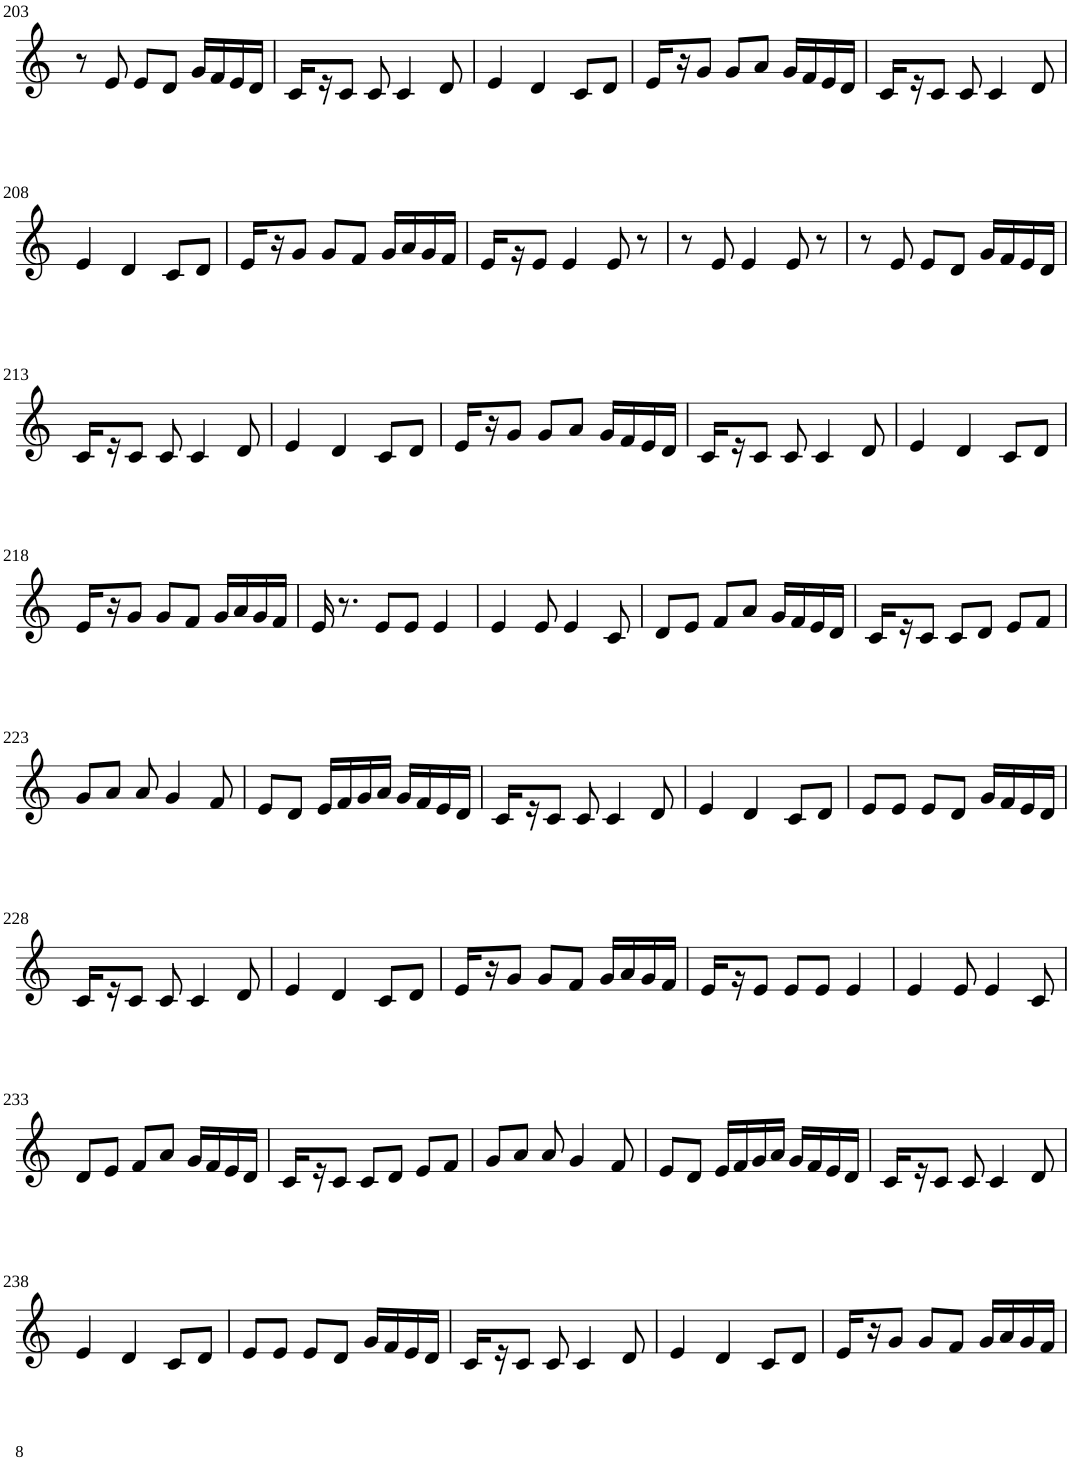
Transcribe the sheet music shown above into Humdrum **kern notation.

**kern
*part1
*staff1
*I"Violin
!!LO:PB:g=z
*clefG2
*k[]
*M3/4
=203
8r
8e/
8e/L
8d/J
16g/LL
16f/
16e/
16d/JJ
=204
16c/LL
16r
8c/J
8c/
4c/
8d/
=205
4e/
4d/
8c/L
8d/J
=206
16e/LL
16r
8g/J
8g/L
8a/J
16g/LL
16f/
16e/
16d/JJ
=207
16c/LL
16r
8c/J
8c/
4c/
8d/
!!LO:LB:g=z
=208
4e/
4d/
8c/L
8d/J
=209
16e/LL
16r
8g/J
8g/L
8f/J
16g/LL
16a/
16g/
16f/JJ
=210
16e/LL
16r
8e/J
4e/
8e/
8r
=211
8r
8e/
4e/
8e/
8r
=212
8r
8e/
8e/L
8d/J
16g/LL
16f/
16e/
16d/JJ
!!LO:LB:g=z
=213
16c/LL
16r
8c/J
8c/
4c/
8d/
=214
4e/
4d/
8c/L
8d/J
=215
16e/LL
16r
8g/J
8g/L
8a/J
16g/LL
16f/
16e/
16d/JJ
=216
16c/LL
16r
8c/J
8c/
4c/
8d/
=217
4e/
4d/
8c/L
8d/J
!!LO:LB:g=z
=218
16e/LL
16r
8g/J
8g/L
8f/J
16g/LL
16a/
16g/
16f/JJ
=219
16e/
8.r
8e/L
8e/J
4e/
=220
4e/
8e/
4e/
8c/
=221
8d/L
8e/J
8f/L
8a/J
16g/LL
16f/
16e/
16d/JJ
=222
16c/LL
16r
8c/J
8c/L
8d/J
8e/L
8f/J
!!LO:LB:g=z
=223
8g/L
8a/J
8a/
4g/
8f/
=224
8e/L
8d/J
16e/LL
16f/
16g/
16a/JJ
16g/LL
16f/
16e/
16d/JJ
=225
16c/LL
16r
8c/J
8c/
4c/
8d/
=226
4e/
4d/
8c/L
8d/J
=227
8e/L
8e/J
8e/L
8d/J
16g/LL
16f/
16e/
16d/JJ
!!LO:LB:g=z
=228
16c/LL
16r
8c/J
8c/
4c/
8d/
=229
4e/
4d/
8c/L
8d/J
=230
16e/LL
16r
8g/J
8g/L
8f/J
16g/LL
16a/
16g/
16f/JJ
=231
16e/LL
16r
8e/J
8e/L
8e/J
4e/
=232
4e/
8e/
4e/
8c/
!!LO:LB:g=z
=233
8d/L
8e/J
8f/L
8a/J
16g/LL
16f/
16e/
16d/JJ
=234
16c/LL
16r
8c/J
8c/L
8d/J
8e/L
8f/J
=235
8g/L
8a/J
8a/
4g/
8f/
=236
8e/L
8d/J
16e/LL
16f/
16g/
16a/JJ
16g/LL
16f/
16e/
16d/JJ
=237
16c/LL
16r
8c/J
8c/
4c/
8d/
!!LO:LB:g=z
=238
4e/
4d/
8c/L
8d/J
=239
8e/L
8e/J
8e/L
8d/J
16g/LL
16f/
16e/
16d/JJ
=240
16c/LL
16r
8c/J
8c/
4c/
8d/
=241
4e/
4d/
8c/L
8d/J
=242
16e/LL
16r
8g/J
8g/L
8f/J
16g/LL
16a/
16g/
16f/JJ
=
*-
